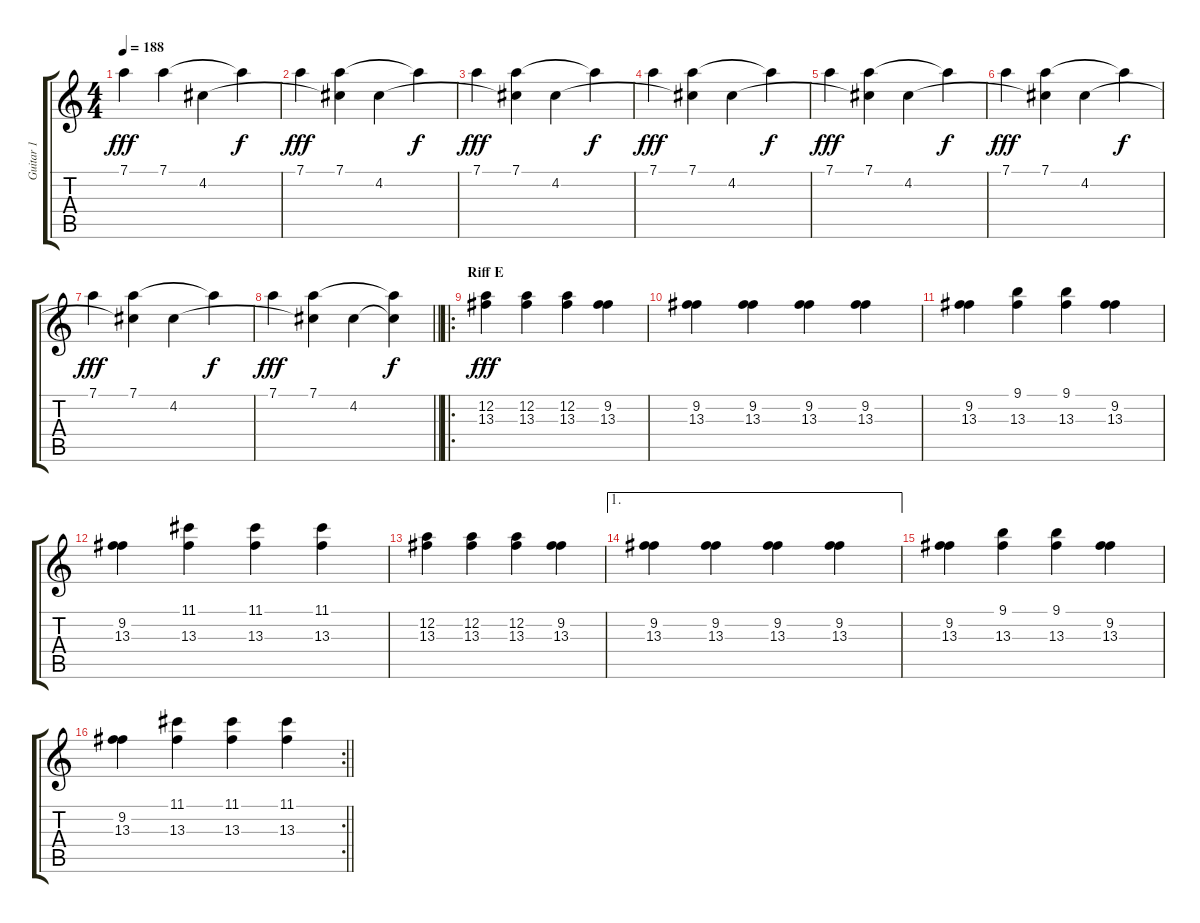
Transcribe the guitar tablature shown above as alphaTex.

\track ("Guitar 1" "Guitar 1") {instrument overdrivenguitar}
\staff {score tabs}
\tuning (D4 A3 F3 C3 G2 D2) {hide}
\ts (4 4)
\tempo 188
\clef g2
\ks c
7.1.4{dy fff instrument electricguitarclean} 7.1.4 4.2.4 7.1{t}.4{dy f} |
7.1.4{dy fff} (7.1 4.2{t}).4 4.2.4 7.1{t}.4{dy f} |
7.1.4{dy fff} (7.1 4.2{t}).4 4.2.4 7.1{t}.4{dy f} |
7.1.4{dy fff} (7.1 4.2{t}).4 4.2.4 7.1{t}.4{dy f} |
7.1.4{dy fff} (7.1 4.2{t}).4 4.2.4 7.1{t}.4{dy f} |
7.1.4{dy fff} (7.1 4.2{t}).4 4.2.4 7.1{t}.4{dy f} |
7.1.4{dy fff} (7.1 4.2{t}).4 4.2.4 7.1{t}.4{dy f} |
\barLineRight lightlight
7.1.4{dy fff} (7.1 4.2{t}).4 4.2.4 (7.1{t} 4.2{t}).4{dy f} |
\ro
\section ("" "Riff E")
(12.2 13.3).4{dy fff volume 11 instrument overdrivenguitar} (12.2 13.3).4 (12.2 13.3).4 (9.2 13.3).4 |
(9.2 13.3).4 (9.2 13.3).4 (9.2 13.3).4 (9.2 13.3).4 |
(9.2 13.3).4 (9.1 13.3).4 (9.1 13.3).4 (9.2 13.3).4 |
(9.2 13.3).4 (11.1 13.3).4 (11.1 13.3).4 (11.1 13.3).4 |
(12.2 13.3).4 (12.2 13.3).4 (12.2 13.3).4 (9.2 13.3).4 |
\ae 1
(9.2 13.3).4 (9.2 13.3).4 (9.2 13.3).4 (9.2 13.3).4 |
(9.2 13.3).4 (9.1 13.3).4 (9.1 13.3).4 (9.2 13.3).4 |
\rc 2
\barLineRight lightlight
(9.2 13.3).4 (11.1 13.3).4 (11.1 13.3).4 (11.1 13.3).4
